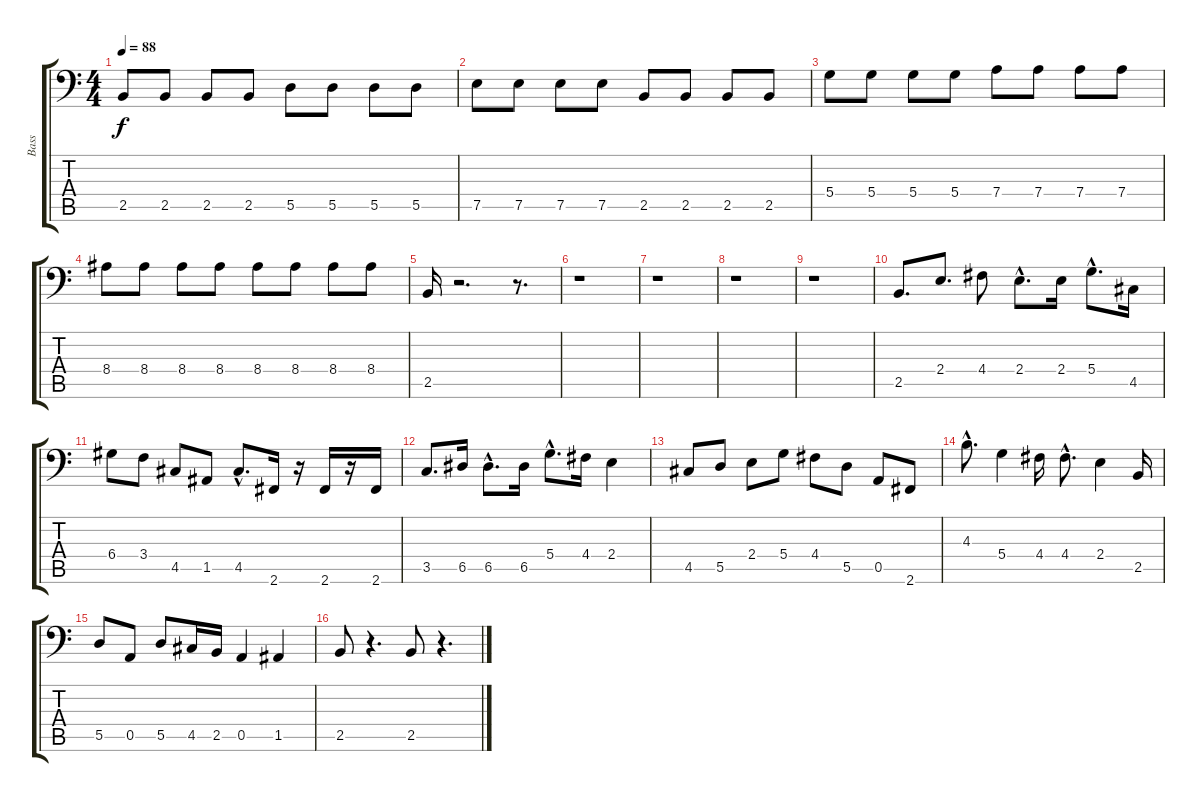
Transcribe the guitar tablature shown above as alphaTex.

\track ("Bass" "Bass") {instrument electricbassfinger}
\staff {score tabs}
\tuning (E3 B2 G2 D2 A1 E1) {hide}
\ts (4 4)
\tempo 88
\clef f4
\ks c
2.5.8{dy f} 2.5.8 2.5.8 2.5.8 5.5.8 5.5.8 5.5.8 5.5.8 |
7.5.8 7.5.8 7.5.8 7.5.8 2.5.8 2.5.8 2.5.8 2.5.8 |
5.4.8 5.4.8 5.4.8 5.4.8 7.4.8 7.4.8 7.4.8 7.4.8 |
8.4.8 8.4.8 8.4.8 8.4.8 8.4.8 8.4.8 8.4.8 8.4.8 |
2.5.16 r.2{d} r.8{d} |
r.1 |
r.1 |
r.1 |
r.1 |
2.5.8{d} 2.4.8{d} 4.4.8 2.4{hac}.8{d} 2.4.16 5.4{hac}.8{d} 4.5.16 |
6.4.8 3.4.8 4.5.8 1.5.8 4.5{hac}.8{d} 2.6.16 r.16 2.6.16 r.16 2.6.16 |
3.5.8{d} 6.5.16 6.5{hac}.8{d} 6.5.16 5.4{hac}.8{d} 4.4.16 2.4.4 |
4.5.8 5.5.8 2.4.8 5.4.8 4.4.8 5.5.8 0.5.8 2.6.8 |
4.3{hac}.8{d} 5.4.4 4.4.16 4.4{hac}.8{d} 2.4.4 2.5.16 |
5.5.8 0.5.8 5.5.8 4.5.16 2.5.16 0.5.4 1.5.4 |
2.5.8 r.4{d} 2.5.8 r.4{d}
